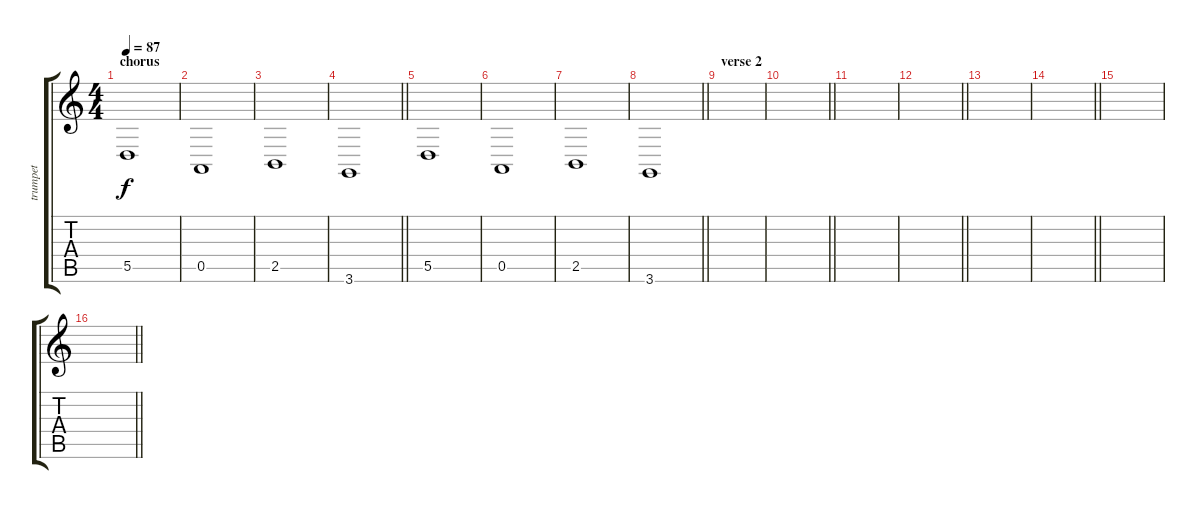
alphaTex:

\track ("trumpet" "trumpet") {instrument brasssection}
\staff {score tabs}
\tuning (E4 B3 G3 D3 A2 E2) {hide}
\ts (4 4)
\section ("" "chorus")
\tempo 87
\clef g2
\ks c
5.5.1{dy f} |
0.5.1 |
2.5.1 |
\barLineRight lightlight
3.6.1 |
5.5.1 |
0.5.1 |
2.5.1 |
\barLineRight lightlight
3.6.1 |
\section ("" "verse 2")
|
\barLineRight lightlight
|
|
\barLineRight lightlight
|
|
\barLineRight lightlight
|
|
\barLineRight lightlight
